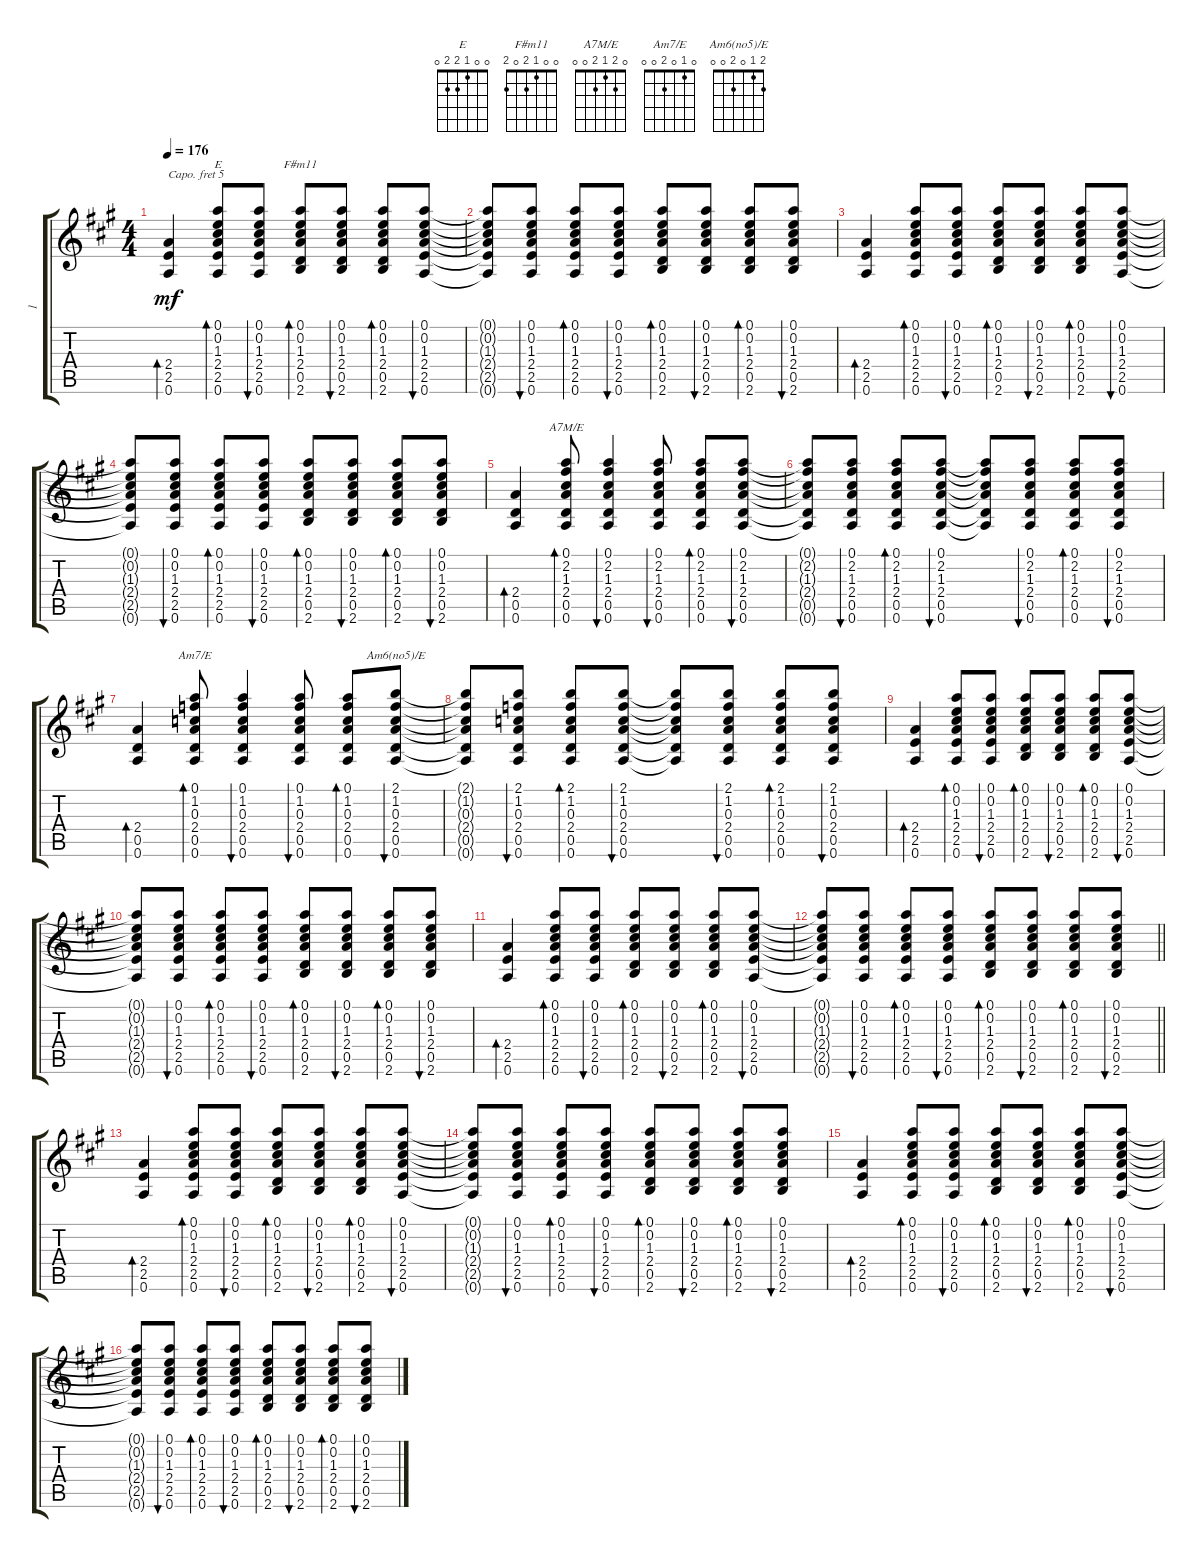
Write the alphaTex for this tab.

\track ("1" "1") {instrument acousticguitarsteel}
\staff {score tabs}
\capo 5
\tuning (E4 B3 G3 D3 A2 E2) {hide}
\chord ("E" 0 0 1 2 2 0)
\chord ("F#m11" 0 0 1 2 0 2)
\chord ("A7M/E" 0 2 1 2 0 0)
\chord ("Am7/E" 0 1 0 2 0 0)
\chord ("Am6(no5)/E" 2 1 0 2 0 0)
\ts (4 4)
\tempo 176
\clef g2
\ks a
(2.4 2.5 0.6).4{bd 30 dy mf instrument acousticguitarsteel} (0.1 0.2 1.3 2.4 2.5 0.6).8{bd 30 ch "E"} (0.1 0.2 1.3 2.4 2.5 0.6).8{bu 30} (0.1 0.2 1.3 2.4 0.5 2.6).8{bd 30 ch "F#m11"} (0.1 0.2 1.3 2.4 0.5 2.6).8{bu 30} (0.1 0.2 1.3 2.4 0.5 2.6).8{bd 30} (0.1 0.2 1.3 2.4 2.5 0.6).8{bu 30} |
(0.1{t} 0.2{t} 1.3{t} 2.4{t} 2.5{t} 0.6{t}).8 (0.1 0.2 1.3 2.4 2.5 0.6).8{bu 30} (0.1 0.2 1.3 2.4 2.5 0.6).8{bd 30} (0.1 0.2 1.3 2.4 2.5 0.6).8{bu 30} (0.1 0.2 1.3 2.4 0.5 2.6).8{bd 30} (0.1 0.2 1.3 2.4 0.5 2.6).8{bu 30} (0.1 0.2 1.3 2.4 0.5 2.6).8{bd 30} (0.1 0.2 1.3 2.4 0.5 2.6).8{bu 30} |
(2.4 2.5 0.6).4{bd 30} (0.1 0.2 1.3 2.4 2.5 0.6).8{bd 30} (0.1 0.2 1.3 2.4 2.5 0.6).8{bu 30} (0.1 0.2 1.3 2.4 0.5 2.6).8{bd 30} (0.1 0.2 1.3 2.4 0.5 2.6).8{bu 30} (0.1 0.2 1.3 2.4 0.5 2.6).8{bd 30} (0.1 0.2 1.3 2.4 2.5 0.6).8{bu 30} |
(0.1{t} 0.2{t} 1.3{t} 2.4{t} 2.5{t} 0.6{t}).8 (0.1 0.2 1.3 2.4 2.5 0.6).8{bu 30} (0.1 0.2 1.3 2.4 2.5 0.6).8{bd 30} (0.1 0.2 1.3 2.4 2.5 0.6).8{bu 30} (0.1 0.2 1.3 2.4 0.5 2.6).8{bd 30} (0.1 0.2 1.3 2.4 0.5 2.6).8{bu 30} (0.1 0.2 1.3 2.4 0.5 2.6).8{bd 30} (0.1 0.2 1.3 2.4 0.5 2.6).8{bu 30} |
(2.4 0.5 0.6).4{bd 30} (0.1 2.2 1.3 2.4 0.5 0.6).8{bd 30 ch "A7M/E"} (0.1 2.2 1.3 2.4 0.5 0.6).4{bu 30} (0.1 2.2 1.3 2.4 0.5 0.6).8{bu 30} (0.1 2.2 1.3 2.4 0.5 0.6).8{bd 30} (0.1 2.2 1.3 2.4 0.5 0.6).8{bu 30} |
(0.1{t} 2.2{t} 1.3{t} 2.4{t} 0.5{t} 0.6{t}).8 (0.1 2.2 1.3 2.4 0.5 0.6).8{bu 30} (0.1 2.2 1.3 2.4 0.5 0.6).8{bd 30} (0.1 2.2 1.3 2.4 0.5 0.6).8{bu 30} (0.1{t} 2.2{t} 1.3{t} 2.4{t} 0.5{t} 0.6{t}).8 (0.1 2.2 1.3 2.4 0.5 0.6).8{bu 30} (0.1 2.2 1.3 2.4 0.5 0.6).8{bd 30} (0.1 2.2 1.3 2.4 0.5 0.6).8{bu 30} |
(2.4 0.5 0.6).4{bd 30} (0.1 1.2 0.3 2.4 0.5 0.6).8{bd 30 ch "Am7/E"} (0.1 1.2 0.3 2.4 0.5 0.6).4{bu 30} (0.1 1.2 0.3 2.4 0.5 0.6).8{bu 30} (0.1 1.2 0.3 2.4 0.5 0.6).8{bd 30} (2.1 1.2 0.3 2.4 0.5 0.6).8{bu 30 ch "Am6(no5)/E"} |
(2.1{t} 1.2{t} 0.3{t} 2.4{t} 0.5{t} 0.6{t}).8 (2.1 1.2 0.3 2.4 0.5 0.6).8{bu 30} (2.1 1.2 0.3 2.4 0.5 0.6).8{bd 30} (2.1 1.2 0.3 2.4 0.5 0.6).8{bu 30} (2.1{t} 1.2{t} 0.3{t} 2.4{t} 0.5{t} 0.6{t}).8 (2.1 1.2 0.3 2.4 0.5 0.6).8{bu 30} (2.1 1.2 0.3 2.4 0.5 0.6).8{bd 30} (2.1 1.2 0.3 2.4 0.5 0.6).8{bu 30} |
(2.4 2.5 0.6).4{bd 30} (0.1 0.2 1.3 2.4 2.5 0.6).8{bd 30} (0.1 0.2 1.3 2.4 2.5 0.6).8{bu 30} (0.1 0.2 1.3 2.4 0.5 2.6).8{bd 30} (0.1 0.2 1.3 2.4 0.5 2.6).8{bu 30} (0.1 0.2 1.3 2.4 0.5 2.6).8{bd 30} (0.1 0.2 1.3 2.4 2.5 0.6).8{bu 30} |
(0.1{t} 0.2{t} 1.3{t} 2.4{t} 2.5{t} 0.6{t}).8 (0.1 0.2 1.3 2.4 2.5 0.6).8{bu 30} (0.1 0.2 1.3 2.4 2.5 0.6).8{bd 30} (0.1 0.2 1.3 2.4 2.5 0.6).8{bu 30} (0.1 0.2 1.3 2.4 0.5 2.6).8{bd 30} (0.1 0.2 1.3 2.4 0.5 2.6).8{bu 30} (0.1 0.2 1.3 2.4 0.5 2.6).8{bd 30} (0.1 0.2 1.3 2.4 0.5 2.6).8{bu 30} |
(2.4 2.5 0.6).4{bd 30} (0.1 0.2 1.3 2.4 2.5 0.6).8{bd 30} (0.1 0.2 1.3 2.4 2.5 0.6).8{bu 30} (0.1 0.2 1.3 2.4 0.5 2.6).8{bd 30} (0.1 0.2 1.3 2.4 0.5 2.6).8{bu 30} (0.1 0.2 1.3 2.4 0.5 2.6).8{bd 30} (0.1 0.2 1.3 2.4 2.5 0.6).8{bu 30} |
\barLineRight lightlight
(0.1{t} 0.2{t} 1.3{t} 2.4{t} 2.5{t} 0.6{t}).8 (0.1 0.2 1.3 2.4 2.5 0.6).8{bu 30} (0.1 0.2 1.3 2.4 2.5 0.6).8{bd 30} (0.1 0.2 1.3 2.4 2.5 0.6).8{bu 30} (0.1 0.2 1.3 2.4 0.5 2.6).8{bd 30} (0.1 0.2 1.3 2.4 0.5 2.6).8{bu 30} (0.1 0.2 1.3 2.4 0.5 2.6).8{bd 30} (0.1 0.2 1.3 2.4 0.5 2.6).8{bu 30} |
(2.4 2.5 0.6).4{bd 30} (0.1 0.2 1.3 2.4 2.5 0.6).8{bd 30} (0.1 0.2 1.3 2.4 2.5 0.6).8{bu 30} (0.1 0.2 1.3 2.4 0.5 2.6).8{bd 30} (0.1 0.2 1.3 2.4 0.5 2.6).8{bu 30} (0.1 0.2 1.3 2.4 0.5 2.6).8{bd 30} (0.1 0.2 1.3 2.4 2.5 0.6).8{bu 30} |
(0.1{t} 0.2{t} 1.3{t} 2.4{t} 2.5{t} 0.6{t}).8 (0.1 0.2 1.3 2.4 2.5 0.6).8{bu 30} (0.1 0.2 1.3 2.4 2.5 0.6).8{bd 30} (0.1 0.2 1.3 2.4 2.5 0.6).8{bu 30} (0.1 0.2 1.3 2.4 0.5 2.6).8{bd 30} (0.1 0.2 1.3 2.4 0.5 2.6).8{bu 30} (0.1 0.2 1.3 2.4 0.5 2.6).8{bd 30} (0.1 0.2 1.3 2.4 0.5 2.6).8{bu 30} |
(2.4 2.5 0.6).4{bd 30} (0.1 0.2 1.3 2.4 2.5 0.6).8{bd 30} (0.1 0.2 1.3 2.4 2.5 0.6).8{bu 30} (0.1 0.2 1.3 2.4 0.5 2.6).8{bd 30} (0.1 0.2 1.3 2.4 0.5 2.6).8{bu 30} (0.1 0.2 1.3 2.4 0.5 2.6).8{bd 30} (0.1 0.2 1.3 2.4 2.5 0.6).8{bu 30} |
(0.1{t} 0.2{t} 1.3{t} 2.4{t} 2.5{t} 0.6{t}).8 (0.1 0.2 1.3 2.4 2.5 0.6).8{bu 30} (0.1 0.2 1.3 2.4 2.5 0.6).8{bd 30} (0.1 0.2 1.3 2.4 2.5 0.6).8{bu 30} (0.1 0.2 1.3 2.4 0.5 2.6).8{bd 30} (0.1 0.2 1.3 2.4 0.5 2.6).8{bu 30} (0.1 0.2 1.3 2.4 0.5 2.6).8{bd 30} (0.1 0.2 1.3 2.4 0.5 2.6).8{bu 30}
